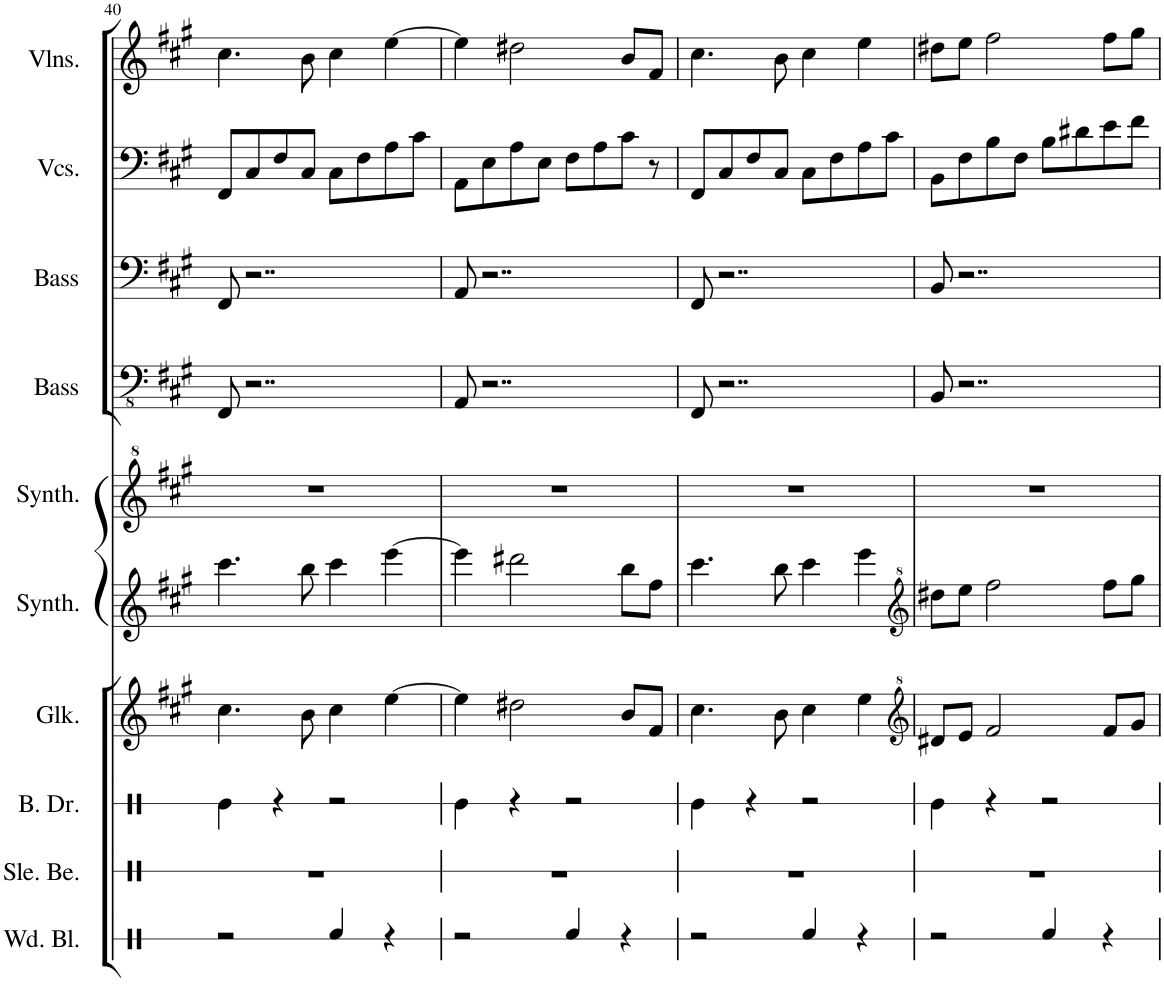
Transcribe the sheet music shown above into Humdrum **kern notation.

**kern	**kern	**kern	**kern	**kern	**kern	**kern	**kern	**kern	**kern
*part10	*part9	*part8	*part7	*part6	*part5	*part4	*part3	*part2	*part1
*staff10	*staff9	*staff8	*staff7	*staff6	*staff5	*staff4	*staff3	*staff2	*staff1
*I"Wood Blocks	*I"Sleigh Bells	*I"Bass Drum	*I"Glockenspiel	*I"Choir Synthesizer	*I"Crystal Synthesizer	*I"Acoustic Bass	*I"Acoustic Bass	*I"Violoncellos	*I"Violins
*I'Wd. Bl.	*I'Sle. Be.	*I'B. Dr.	*I'Glk.	*I'Synth.	*I'Synth.	*I'Bass	*I'Bass	*I'Vcs.	*I'Vlns.
!!LO:PB:g=z
*clefX	*clefX	*clefX	*clefG2	*clefG2	*clefG^2	*clefFv4	*clefF4	*clefF4	*clefG2
*	*	*	*Trd-14c-24	*	*	*	*	*	*
*k[]	*k[]	*k[]	*k[f#c#g#]	*k[f#c#g#]	*k[f#c#g#]	*k[f#c#g#]	*k[f#c#g#]	*k[f#c#g#]	*k[f#c#g#]
*M4/4	*M4/4	*M4/4	*M4/4	*M4/4	*M4/4	*M4/4	*M4/4	*M4/4	*M4/4
*met(c)	*met(c)	*met(c)	*met(c)	*met(c)	*met(c)	*met(c)	*met(c)	*met(c)	*met(c)
=40	=40	=40	=40	=40	=40	=40	=40	=40	=40
2r	1r	4Re\	4.cc#\	4.ccc#\	1r	8FFF#/	8FF#/	8FF#/L	4.cc#\
.	.	.	.	.	.	2..r	2..r	8C#/	.
.	.	4r	.	.	.	.	.	8F#/	.
.	.	.	8b\	8bb\	.	.	.	8C#/J	8b\
4Rf/	.	2r	4cc#\	4ccc#\	.	.	.	8C#\L	4cc#\
.	.	.	.	.	.	.	.	8F#\	.
4r	.	.	[4ee\	[4eee\	.	.	.	8A\	[4ee\
.	.	.	.	.	.	.	.	8c#\J	.
=41	=41	=41	=41	=41	=41	=41	=41	=41	=41
2r	1r	4Re\	4ee\]	4eee\]	1r	8AAA/	8AA/	8AA\L	4ee\]
.	.	.	.	.	.	2..r	2..r	8E\	.
.	.	4r	2dd#X\	2ddd#X\	.	.	.	8A\	2dd#X\
.	.	.	.	.	.	.	.	8E\J	.
4Rf/	.	2r	.	.	.	.	.	8F#\L	.
.	.	.	.	.	.	.	.	8A\	.
4r	.	.	8b/L	8bb\L	.	.	.	8c#\J	8b/L
.	.	.	8f#/J	8ff#\J	.	.	.	8r	8f#/J
=42	=42	=42	=42	=42	=42	=42	=42	=42	=42
2r	1r	4Re\	4.cc#\	4.ccc#\	1r	8FFF#/	8FF#/	8FF#/L	4.cc#\
.	.	.	.	.	.	2..r	2..r	8C#/	.
.	.	4r	.	.	.	.	.	8F#/	.
.	.	.	8b\	8bb\	.	.	.	8C#/J	8b\
4Rf/	.	2r	4cc#\	4ccc#\	.	.	.	8C#\L	4cc#\
.	.	.	.	.	.	.	.	8F#\	.
4r	.	.	4ee\	4eee\	.	.	.	8A\	4ee\
.	.	.	.	.	.	.	.	8c#\J	.
=43	=43	=43	=43	=43	=43	=43	=43	=43	=43
*	*	*	*clefG^2	*clefG^2	*	*	*	*	*
2r	1r	4Re\	8dd#X/L	8ddd#X\L	1r	8BBB/	8BB/	8BB\L	8dd#X\L
.	.	.	8ee/J	8eee\J	.	2..r	2..r	8F#\	8ee\J
.	.	4r	2ff#/	2fff#\	.	.	.	8B\	2ff#\
.	.	.	.	.	.	.	.	8F#\J	.
4Rf/	.	2r	.	.	.	.	.	8B\L	.
.	.	.	.	.	.	.	.	8d#X\	.
4r	.	.	8ff#/L	8fff#\L	.	.	.	8e\	8ff#\L
.	.	.	8gg#/J	8ggg#\J	.	.	.	8f#\J	8gg#\J
=	=	=	=	=	=	=	=	=	=
*-	*-	*-	*-	*-	*-	*-	*-	*-	*-
